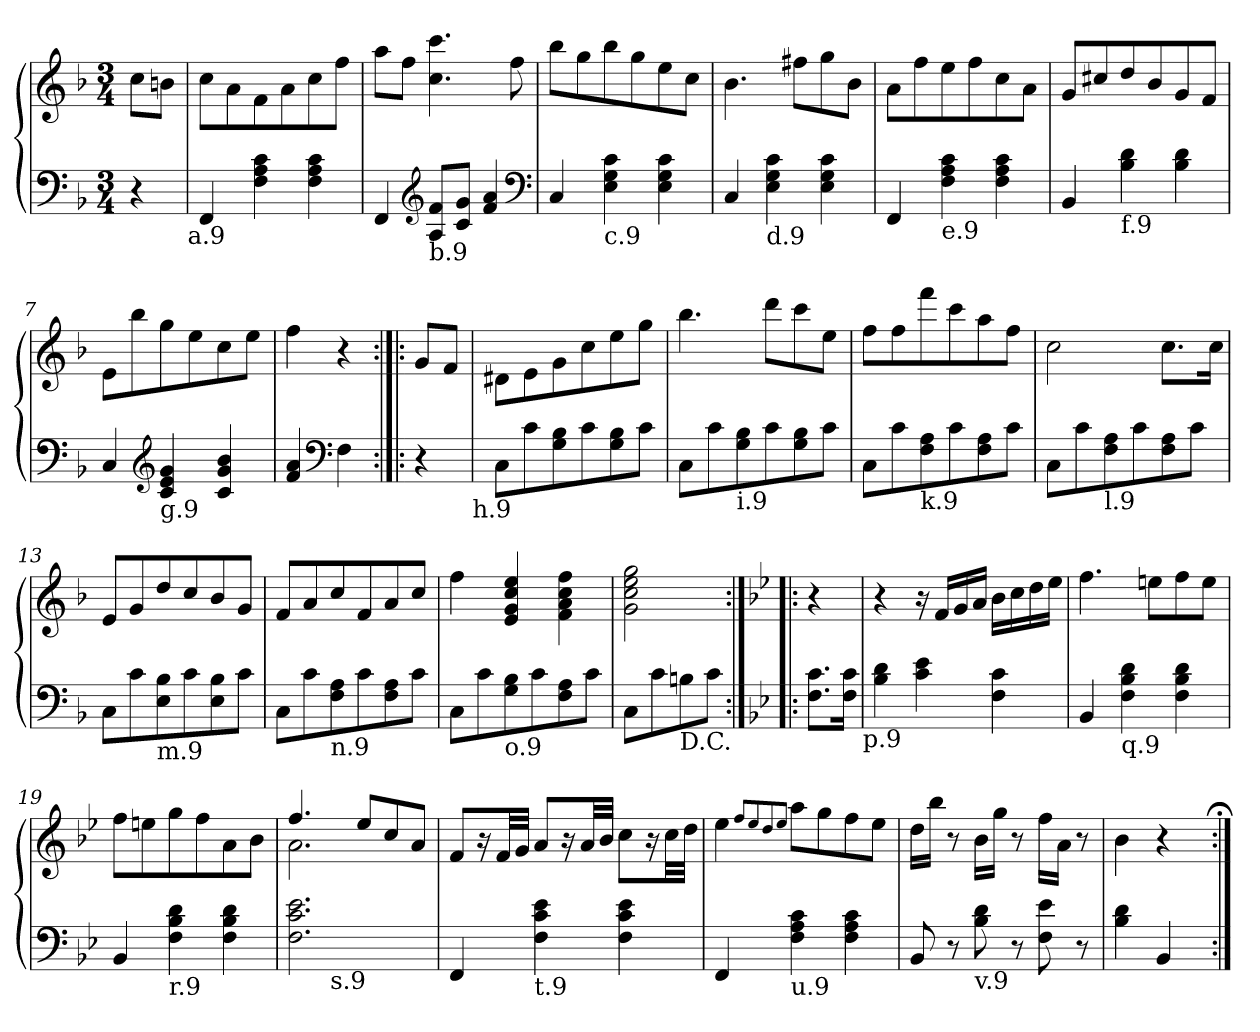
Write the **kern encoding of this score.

**kern	**kern
*part1	*part1
*staff2	*staff1
*clefF4	*clefG2
*k[b-]	*k[b-]
*F:	*F:
*M3/4	*M3/4
=	=
4r	8ccL
.	8bnJ
!LO:TX:b:t=a.9	!
=1	=1
4FF	8ccL
.	8a
4F 4A 4c	8f
.	8a
4F 4A 4c	8cc
.	8ffJ
=2	=2
4FF	8aaL
.	8ffJ
*clefG2	*
!LO:TX:b:t=b.9	!
8A 8fL	4.ccc 4.cc
8c 8gJ	.
4f 4a	.
.	8ff
*clefF4	*
=3	=3
4C	8bb-L
.	8gg
!LO:TX:b:t=c.9	!
4E 4G 4c	8bb-
.	8gg
4E 4G 4c	8ee
.	8ccJ
=4	=4
4C	4.b-
!LO:TX:b:t=d.9	!
4E 4G 4c	.
.	8ff#XL
4E 4G 4c	8gg
.	8b-J
=5	=5
4FF	8aL
.	8ff
!LO:TX:b:t=e.9	!
4F 4A 4c	8ee
.	8ff
4F 4A 4c	8cc
.	8aJ
=6	=6
4BB-	8gL
.	8cc#X
!LO:TX:b:t=f.9	!
4B- 4d	8dd
.	8b-
4B- 4d	8g
.	8fJ
=7	=7
4C	8eL
.	8bb-
*clefG2	*
!LO:TX:b:t=g.9	!
4c 4e 4g	8gg
.	8ee
4c 4g 4b-	8cc
.	8eeJ
=8	=8
4f 4a	4ff
*clefF4	*
4F	4r
=:|!|:	=:|!|:
4r	8gL
.	8fJ
!LO:TX:b:t=h.9	!
=9	=9
8CL	8d#XL
8c	8e
8G 8B-	8g
8c	8cc
8G 8B-	8ee
8cJ	8ggJ
=10	=10
8CL	4.bb-
8c	.
!LO:TX:b:t=i.9	!
8G 8B-	.
8c	8dddL
8G 8B-	8ccc
8cJ	8eeJ
=11	=11
8CL	8ffL
8c	8ff
!LO:TX:b:t=k.9	!
8F 8A	8fff
8c	8ccc
8F 8A	8aa
8cJ	8ffJ
=12	=12
8CL	2cc
8c	.
!LO:TX:b:t=l.9	!
8F 8A	.
8c	.
8F 8A	8.ccL
8cJ	.
.	16ccJk
=13	=13
8CL	8eL
8c	8g
!LO:TX:b:t=m.9	!
8E 8B-	8dd
8c	8cc
8E 8B-	8b-
8cJ	8gJ
=14	=14
8CL	8fL
8c	8a
!LO:TX:b:t=n.9	!
8F 8A	8cc
8c	8f
8F 8A	8a
8cJ	8ccJ
=15	=15
8CL	4ff
8c	.
!LO:TX:b:t=o.9	!
8G 8B-	4e 4g 4cc 4ee
8c	.
8F 8A	4f 4a 4cc 4ff
8cJ	.
=16	=16
8CL	2g 2cc 2ee 2gg
8c	.
!LO:TX:b:t=D.C.	!
8Bn	.
8cJ	.
!!LO:LB:g=z
=16:|!|:	=16:|!|:
*k[b-e-]	*k[b-e-]
8.F 8.cL	4r
16F 16cJk	.
!LO:TX:b:t=p.9	!
=17	=17
4B- 4d	4r
4c 4e-	16r
.	16fLL
.	16g
.	16aJJ
4F 4c	16b-LL
.	16cc
.	16dd
.	16ee-JJ
=18	=18
4BB-	4.ff
!LO:TX:b:t=q.9	!
4F 4B- 4d	.
.	8eenL
4F 4B- 4d	8ff
.	8eeJ
=19	=19
4BB-	8ffL
.	8een
!LO:TX:b:t=r.9	!
4F 4B- 4d	8gg
.	8ff
4F 4B- 4d	8a
.	8b-J
=20	=20
*^	*^
2.F 2.c 2.e-	4ryy	4.ff	2.a
!	!LO:TX:b:t=s.9	!	!
.	2ryy	.	.
.	.	8ee-L	.
.	.	8cc	.
.	.	8aJ	.
*v	*v	*	*
*	*v	*v
=21	=21
4FF	8fL
.	16r
.	32fLL
.	32gJJJ
!LO:TX:b:t=t.9	!
4F 4c 4e-	8aL
.	16r
.	32aLL
.	32b-JJJ
4F 4c 4e-	8ccL
.	16r
.	32ccLL
.	32ddJJJ
=22	=22
4FF	4ee-
.	8qffL
.	8qee-
.	8qdd
.	8qee-J
!LO:TX:b:t=u.9	!
4F 4A 4c	8aaL
.	8gg
4F 4A 4c	8ff
.	8ee-J
=23	=23
8BB-	16ddLL
.	16bb-JJ
8r	8r
!LO:TX:b:t=v.9	!
8B- 8d	16b-LL
.	16ggJJ
8r	8r
8F 8e-	16ffLL
.	16aJJ
8r	8r
=24	=24
4B- 4d	4b-
4BB-	4r
=:|!	=:|!;
*-	*-
